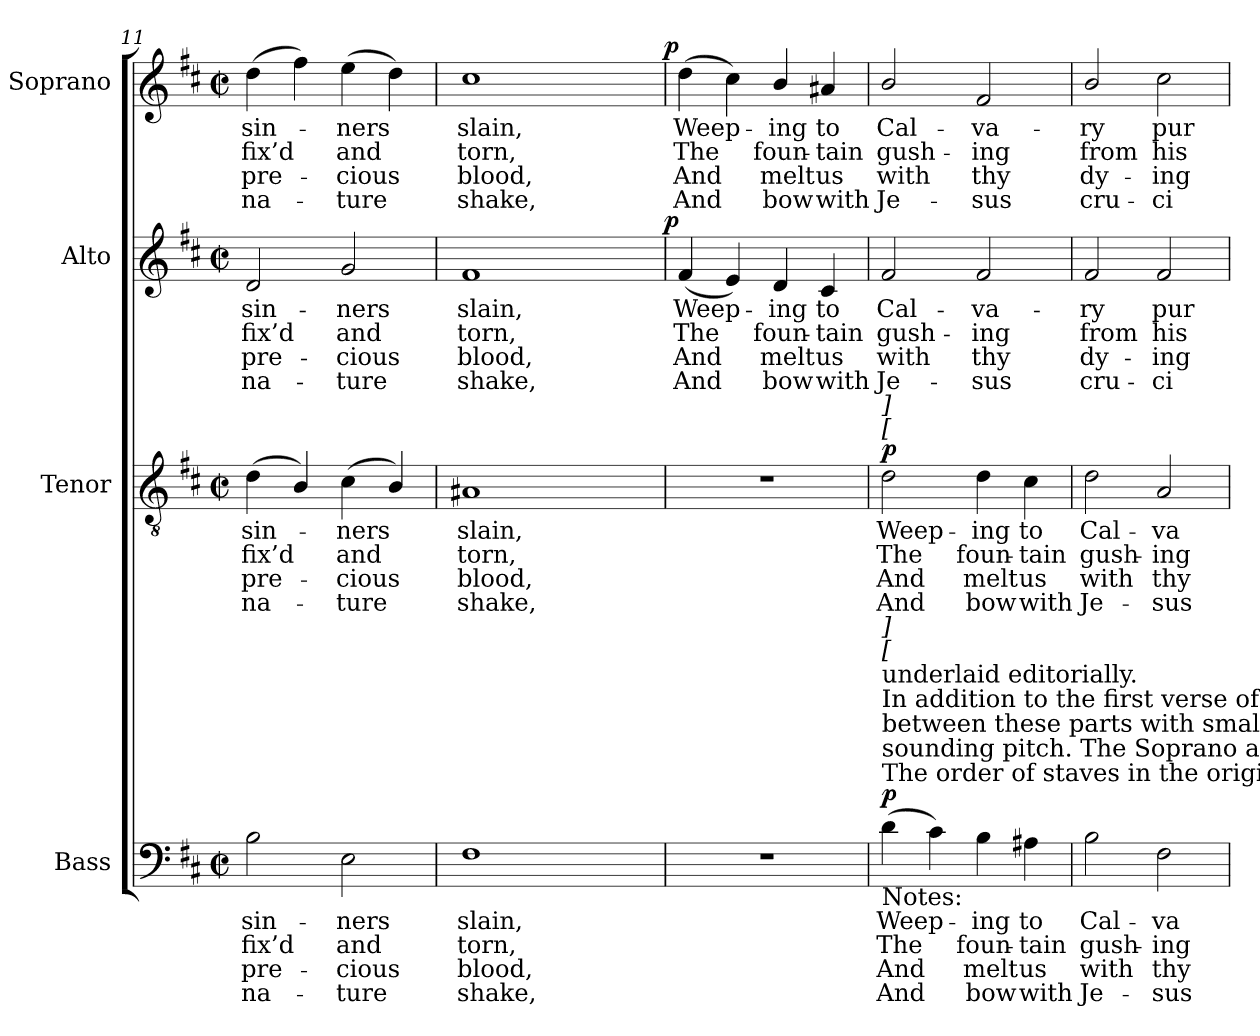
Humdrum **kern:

**kern	**text	**text	**text	**text	**dynam	**kern	**text	**text	**text	**text	**dynam	**kern	**text	**text	**text	**text	**dynam	**kern	**text	**text	**text	**text	**dynam
*part4	*part4	*part4	*part4	*part4	*part4	*part3	*part3	*part3	*part3	*part3	*part3	*part2	*part2	*part2	*part2	*part2	*part2	*part1	*part1	*part1	*part1	*part1	*part1
*staff4	*staff4	*staff4	*staff4	*staff4	*staff4	*staff3	*staff3	*staff3	*staff3	*staff3	*staff3	*staff2	*staff2	*staff2	*staff2	*staff2	*staff2	*staff1	*staff1	*staff1	*staff1	*staff1	*staff1
*I"Bass	*	*	*	*	*	*I"Tenor	*	*	*	*	*	*I"Alto	*	*	*	*	*	*I"Soprano	*	*	*	*	*
*I'B.	*	*	*	*	*	*I'T.	*	*	*	*	*	*I'A.	*	*	*	*	*	*I'S.	*	*	*	*	*
*clefF4	*	*	*	*	*	*clefGv2	*	*	*	*	*	*clefG2	*	*	*	*	*	*clefG2	*	*	*	*	*
*	*	*	*	*	*	*ITrd7c12	*	*	*	*	*	*	*	*	*	*	*	*	*	*	*	*	*
*k[f#c#]	*	*	*	*	*	*k[f#c#]	*	*	*	*	*	*k[f#c#]	*	*	*	*	*	*k[f#c#]	*	*	*	*	*
*b:	*	*	*	*	*	*b:	*	*	*	*	*	*b:	*	*	*	*	*	*b:	*	*	*	*	*
*M2/2	*	*	*	*	*	*M2/2	*	*	*	*	*	*M2/2	*	*	*	*	*	*M2/2	*	*	*	*	*
*met(c|)	*	*	*	*	*	*met(c|)	*	*	*	*	*	*met(c|)	*	*	*	*	*	*met(c|)	*	*	*	*	*
=11	=11	=11	=11	=11	=11	=11	=11	=11	=11	=11	=11	=11	=11	=11	=11	=11	=11	=11	=11	=11	=11	=11	=11
!	!LO:LY:b:color=#000000	!LO:LY:b:color=#000000	!LO:LY:b:color=#000000	!LO:LY:b:color=#000000	!	!	!	!	!	!	!	!	!	!	!	!	!	!	!	!	!	!	!
!	!	!	!	!	!	!	!LO:LY:b:color=#000000	!LO:LY:b:color=#000000	!LO:LY:b:color=#000000	!LO:LY:b:color=#000000	!	!	!	!	!	!	!	!	!	!	!	!	!
!	!	!	!	!	!	!	!	!	!	!	!	!	!LO:LY:b:color=#000000	!LO:LY:b:color=#000000	!LO:LY:b:color=#000000	!LO:LY:b:color=#000000	!	!	!	!	!	!	!
!	!	!	!	!	!	!	!	!	!	!	!	!	!	!	!	!	!	!	!LO:LY:b:color=#000000	!LO:LY:b:color=#000000	!LO:LY:b:color=#000000	!LO:LY:b:color=#000000	!
2Bi\	sin-	-fix’d	pre-	-na-	.	(4Di\	sin-	-fix’d	pre-	-na-	.	2di/	sin-	-fix’d	pre-	-na-	.	(4ddi\	sin-	-fix’d	pre-	-na-	.
.	.	.	.	.	.	4BBi/)	.	.	.	.	.	.	.	.	.	.	.	4ff#i\)	.	.	.	.	.
!	!LO:LY:b:color=#000000	!LO:LY:b:color=#000000	!LO:LY:b:color=#000000	!LO:LY:b:color=#000000	!	!	!	!	!	!	!	!	!	!	!	!	!	!	!	!	!	!	!
!	!	!	!	!	!	!	!LO:LY:b:color=#000000	!LO:LY:b:color=#000000	!LO:LY:b:color=#000000	!LO:LY:b:color=#000000	!	!	!	!	!	!	!	!	!	!	!	!	!
!	!	!	!	!	!	!	!	!	!	!	!	!	!LO:LY:b:color=#000000	!LO:LY:b:color=#000000	!LO:LY:b:color=#000000	!LO:LY:b:color=#000000	!	!	!	!	!	!	!
!	!	!	!	!	!	!	!	!	!	!	!	!	!	!	!	!	!	!	!LO:LY:b:color=#000000	!LO:LY:b:color=#000000	!LO:LY:b:color=#000000	!LO:LY:b:color=#000000	!
2Ei\	-ners	and	-cious	ture	.	(4C#i\	-ners	and	-cious	ture	.	2gi/	-ners	and	-cious	ture	.	(4eei\	-ners	and	-cious	ture	.
.	.	.	.	.	.	4BBi/)	.	.	.	.	.	.	.	.	.	.	.	4ddi\)	.	.	.	.	.
=12	=12	=12	=12	=12	=12	=12	=12	=12	=12	=12	=12	=12	=12	=12	=12	=12	=12	=12	=12	=12	=12	=12	=12
!	!LO:LY:b:color=#000000	!LO:LY:b:color=#000000	!LO:LY:b:color=#000000	!LO:LY:b:color=#000000	!	!	!	!	!	!	!	!	!	!	!	!	!	!	!	!	!	!	!
!	!	!	!	!	!	!	!LO:LY:b:color=#000000	!LO:LY:b:color=#000000	!LO:LY:b:color=#000000	!LO:LY:b:color=#000000	!	!	!	!	!	!	!	!	!	!	!	!	!
!	!	!	!	!	!	!	!	!	!	!	!	!	!LO:LY:b:color=#000000	!LO:LY:b:color=#000000	!LO:LY:b:color=#000000	!LO:LY:b:color=#000000	!	!	!	!	!	!	!
!	!	!	!	!	!	!	!	!	!	!	!	!	!	!	!	!	!	!	!LO:LY:b:color=#000000	!LO:LY:b:color=#000000	!LO:LY:b:color=#000000	!LO:LY:b:color=#000000	!
*	*	*	*	*	*	*	*	*	*	*	*	*^	*	*	*	*	*	*^	*	*	*	*	*
1F#i	slain,	torn,	blood,	shake,	.	1AA#Xi	slain,	torn,	blood,	shake,	.	1f#i	2ryy	slain,	torn,	blood,	shake,	.	1cc#i	2ryy	slain,	torn,	blood,	shake,	.
.	.	.	.	.	.	.	.	.	.	.	.	.	4ryy	.	.	.	.	.	.	4ryy	.	.	.	.	.
.	.	.	.	.	.	.	.	.	.	.	.	.	8ryy	.	.	.	.	.	.	8ryy	.	.	.	.	.
.	.	.	.	.	.	.	.	.	.	.	.	.	16ryy	.	.	.	.	.	.	16ryy	.	.	.	.	.
.	.	.	.	.	.	.	.	.	.	.	.	.	32ryy	.	.	.	.	.	.	32ryy	.	.	.	.	.
.	.	.	.	.	.	.	.	.	.	.	.	.	64ryy	.	.	.	.	.	.	64ryy	.	.	.	.	.
.	.	.	.	.	.	.	.	.	.	.	.	.	128...ryy	.	.	.	.	.	.	128...ryy	.	.	.	.	.
.	.	.	.	.	.	.	.	.	.	.	.	.	1024ryy	.	.	.	.	p	.	1024ryy	.	.	.	.	p
*	*	*	*	*	*	*	*	*	*	*	*	*v	*v	*	*	*	*	*	*	*	*	*	*	*	*
*	*	*	*	*	*	*	*	*	*	*	*	*	*	*	*	*	*	*v	*v	*	*	*	*	*
=13	=13	=13	=13	=13	=13	=13	=13	=13	=13	=13	=13	=13	=13	=13	=13	=13	=13	=13	=13	=13	=13	=13	=13
*	*	*	*	*	*	*	*	*	*	*	*	*^	*	*	*	*	*	*^	*	*	*	*	*
!	!	!	!	!	!	!	!	!	!	!	!	!	!	!LO:LY:b:color=#000000	!LO:LY:b:color=#000000	!LO:LY:b:color=#000000	!LO:LY:b:color=#000000	!	!	!	!	!	!	!	!
*	*	*	*	*	*	*	*	*	*	*	*	*v	*v	*	*	*	*	*	*	*	*	*	*	*	*
*	*	*	*	*	*	*	*	*	*	*	*	*	*	*	*	*	*	*v	*v	*	*	*	*	*
*	*	*	*	*	*	*	*	*	*	*	*	*^	*	*	*	*	*	*^	*	*	*	*	*
!	!	!	!	!	!	!	!	!	!	!	!	!	!	!	!	!	!	!	!	!	!LO:LY:b:color=#000000	!LO:LY:b:color=#000000	!LO:LY:b:color=#000000	!LO:LY:b:color=#000000	!
*	*	*	*	*	*	*	*	*	*	*	*	*v	*v	*	*	*	*	*	*	*	*	*	*	*	*
*	*	*	*	*	*	*	*	*	*	*	*	*	*	*	*	*	*	*v	*v	*	*	*	*	*
1r	.	.	.	.	.	1r	.	.	.	.	.	(4f#i/	Weep-	The	And	And	.	(4ddi\	Weep-	The	And	And	.
.	.	.	.	.	.	.	.	.	.	.	.	4ei/)	.	.	.	.	.	4cc#i\)	.	.	.	.	.
!	!	!	!	!	!	!	!	!	!	!	!	!	!LO:LY:b:color=#000000	!LO:LY:b:color=#000000	!LO:LY:b:color=#000000	!LO:LY:b:color=#000000	!	!	!	!	!	!	!
!	!	!	!	!	!	!	!	!	!	!	!	!	!	!	!	!	!	!	!LO:LY:b:color=#000000	!LO:LY:b:color=#000000	!LO:LY:b:color=#000000	!LO:LY:b:color=#000000	!
.	.	.	.	.	.	.	.	.	.	.	.	4di/	-ing	foun-	melt	bow	.	4bi/	-ing	foun-	melt	bow	.
!	!	!	!	!	!	!	!	!	!	!	!	!	!LO:LY:b:color=#000000	!LO:LY:b:color=#000000	!LO:LY:b:color=#000000	!LO:LY:b:color=#000000	!	!	!	!	!	!	!
!	!	!	!	!	!	!	!	!	!	!	!	!	!	!	!	!	!	!	!LO:LY:b:color=#000000	!LO:LY:b:color=#000000	!LO:LY:b:color=#000000	!LO:LY:b:color=#000000	!
.	.	.	.	.	.	.	.	.	.	.	.	4c#i/	to	-tain	us	with	.	4a#Xi/	to	-tain	us	with	.
!!LO:PB:g=z
=14	=14	=14	=14	=14	=14	=14	=14	=14	=14	=14	=14	=14	=14	=14	=14	=14	=14	=14	=14	=14	=14	=14	=14
!	!LO:LY:b:color=#000000	!LO:LY:b:color=#000000	!LO:LY:b:color=#000000	!LO:LY:b:color=#000000	!	!	!	!	!	!	!	!	!	!	!	!	!	!	!	!	!	!	!
!	!	!	!	!	!	!	!LO:LY:b:color=#000000	!LO:LY:b:color=#000000	!LO:LY:b:color=#000000	!LO:LY:b:color=#000000	!	!	!	!	!	!	!	!	!	!	!	!	!
!	!	!	!	!	!	!	!	!	!	!	!	!	!LO:LY:b:color=#000000	!LO:LY:b:color=#000000	!LO:LY:b:color=#000000	!LO:LY:b:color=#000000	!	!	!	!	!	!	!
!	!	!	!	!	!	!LO:TX:a:i:t=[	!	!	!	!	!	!	!	!	!	!	!	!	!	!	!	!	!
!	!	!	!	!	!	!LO:TX:a:i:t=]	!	!	!	!	!	!	!	!	!	!	!	!	!	!	!	!	!
!LO:TX:b:t=Notes&colon;	!	!	!	!	!	!	!	!	!	!	!	!	!	!	!	!	!	!	!	!	!	!	!
!LO:TX:t=The order of staves in the original is Tenor - Alto - Soprano - Bass, with the alto and tenor parts given an octave above	!	!	!	!	!	!	!	!	!	!	!	!	!	!	!	!	!	!	!	!	!	!	!
!LO:TX:t=sounding pitch. The Soprano and Bass staves are bracketed together and a keyboard accompaniment is indicated	!	!	!	!	!	!	!	!	!	!	!	!	!	!	!	!	!	!	!	!	!	!	!
!LO:TX:t=between these parts with small notes&colon; this keyboard accompaniment has been omitted from the present edition.	!	!	!	!	!	!	!	!	!	!	!	!	!	!	!	!	!	!	!	!	!	!	!
!LO:TX:t=In addition to the first verse of the text, which is given in the source, three further verses of the text have here been	!	!	!	!	!	!	!	!	!	!	!	!	!	!	!	!	!	!	!	!	!	!	!
!LO:TX:t=underlaid editorially.	!	!	!	!	!	!	!	!	!	!	!	!	!	!	!	!	!	!	!	!	!	!	!
!LO:TX:a:i:t=[	!	!	!	!	!	!	!	!	!	!	!	!	!	!	!	!	!	!	!	!	!	!	!
!LO:TX:a:i:t=]	!	!	!	!	!	!	!	!	!	!	!	!	!	!	!	!	!	!	!	!	!	!	!
!	!	!	!	!	!	!	!	!	!	!	!	!	!	!	!	!	!	!	!LO:LY:b:color=#000000	!LO:LY:b:color=#000000	!LO:LY:b:color=#000000	!LO:LY:b:color=#000000	!
(4di\	Weep-	The	And	And	p	2Di\	Weep-	The	And	And	p	2f#i/	Cal-	gush-	with	Je-	.	2bi/	Cal-	gush-	with	Je-	.
4c#i\)	.	.	.	.	.	.	.	.	.	.	.	.	.	.	.	.	.	.	.	.	.	.	.
!	!LO:LY:b:color=#000000	!LO:LY:b:color=#000000	!LO:LY:b:color=#000000	!LO:LY:b:color=#000000	!	!	!	!	!	!	!	!	!	!	!	!	!	!	!	!	!	!	!
!	!	!	!	!	!	!	!LO:LY:b:color=#000000	!LO:LY:b:color=#000000	!LO:LY:b:color=#000000	!LO:LY:b:color=#000000	!	!	!	!	!	!	!	!	!	!	!	!	!
!	!	!	!	!	!	!	!	!	!	!	!	!	!LO:LY:b:color=#000000	!LO:LY:b:color=#000000	!LO:LY:b:color=#000000	!LO:LY:b:color=#000000	!	!	!	!	!	!	!
!	!	!	!	!	!	!	!	!	!	!	!	!	!	!	!	!	!	!	!LO:LY:b:color=#000000	!LO:LY:b:color=#000000	!LO:LY:b:color=#000000	!LO:LY:b:color=#000000	!
4Bi\	-ing	foun-	melt	bow	.	4Di\	-ing	foun-	melt	bow	.	2f#i/	-va-	-ing	-thy	sus	.	2f#i/	-va-	-ing	-thy	sus	.
!	!LO:LY:b:color=#000000	!LO:LY:b:color=#000000	!LO:LY:b:color=#000000	!LO:LY:b:color=#000000	!	!	!	!	!	!	!	!	!	!	!	!	!	!	!	!	!	!	!
!	!	!	!	!	!	!	!LO:LY:b:color=#000000	!LO:LY:b:color=#000000	!LO:LY:b:color=#000000	!LO:LY:b:color=#000000	!	!	!	!	!	!	!	!	!	!	!	!	!
4A#Xi\	to	-tain	us	with	.	4C#i\	to	-tain	us	with	.	.	.	.	.	.	.	.	.	.	.	.	.
=15	=15	=15	=15	=15	=15	=15	=15	=15	=15	=15	=15	=15	=15	=15	=15	=15	=15	=15	=15	=15	=15	=15	=15
!	!LO:LY:b:color=#000000	!LO:LY:b:color=#000000	!LO:LY:b:color=#000000	!LO:LY:b:color=#000000	!	!	!	!	!	!	!	!	!	!	!	!	!	!	!	!	!	!	!
!	!	!	!	!	!	!	!LO:LY:b:color=#000000	!LO:LY:b:color=#000000	!LO:LY:b:color=#000000	!LO:LY:b:color=#000000	!	!	!	!	!	!	!	!	!	!	!	!	!
!	!	!	!	!	!	!	!	!	!	!	!	!	!LO:LY:b:color=#000000	!LO:LY:b:color=#000000	!LO:LY:b:color=#000000	!LO:LY:b:color=#000000	!	!	!	!	!	!	!
!	!	!	!	!	!	!	!	!	!	!	!	!	!	!	!	!	!	!	!LO:LY:b:color=#000000	!LO:LY:b:color=#000000	!LO:LY:b:color=#000000	!LO:LY:b:color=#000000	!
2Bi\	Cal-	gush-	with	Je-	.	2Di\	Cal-	gush-	with	Je-	.	2f#i/	-ry	from	dy-	-cru-	.	2bi/	-ry	from	dy-	-cru-	.
!	!LO:LY:b:color=#000000	!LO:LY:b:color=#000000	!LO:LY:b:color=#000000	!LO:LY:b:color=#000000	!	!	!	!	!	!	!	!	!	!	!	!	!	!	!	!	!	!	!
!	!	!	!	!	!	!	!LO:LY:b:color=#000000	!LO:LY:b:color=#000000	!LO:LY:b:color=#000000	!LO:LY:b:color=#000000	!	!	!	!	!	!	!	!	!	!	!	!	!
!	!	!	!	!	!	!	!	!	!	!	!	!	!LO:LY:b:color=#000000	!LO:LY:b:color=#000000	!LO:LY:b:color=#000000	!LO:LY:b:color=#000000	!	!	!	!	!	!	!
!	!	!	!	!	!	!	!	!	!	!	!	!	!	!	!	!	!	!	!LO:LY:b:color=#000000	!LO:LY:b:color=#000000	!LO:LY:b:color=#000000	!LO:LY:b:color=#000000	!
2F#i\	-va-	-ing	-thy	sus	.	2AAi/	-va-	-ing	-thy	sus	.	2f#i/	pur-	his	-ing	ci-	.	2cc#i\	pur-	his	-ing	ci-	.
=	=	=	=	=	=	=	=	=	=	=	=	=	=	=	=	=	=	=	=	=	=	=	=
*-	*-	*-	*-	*-	*-	*-	*-	*-	*-	*-	*-	*-	*-	*-	*-	*-	*-	*-	*-	*-	*-	*-	*-
